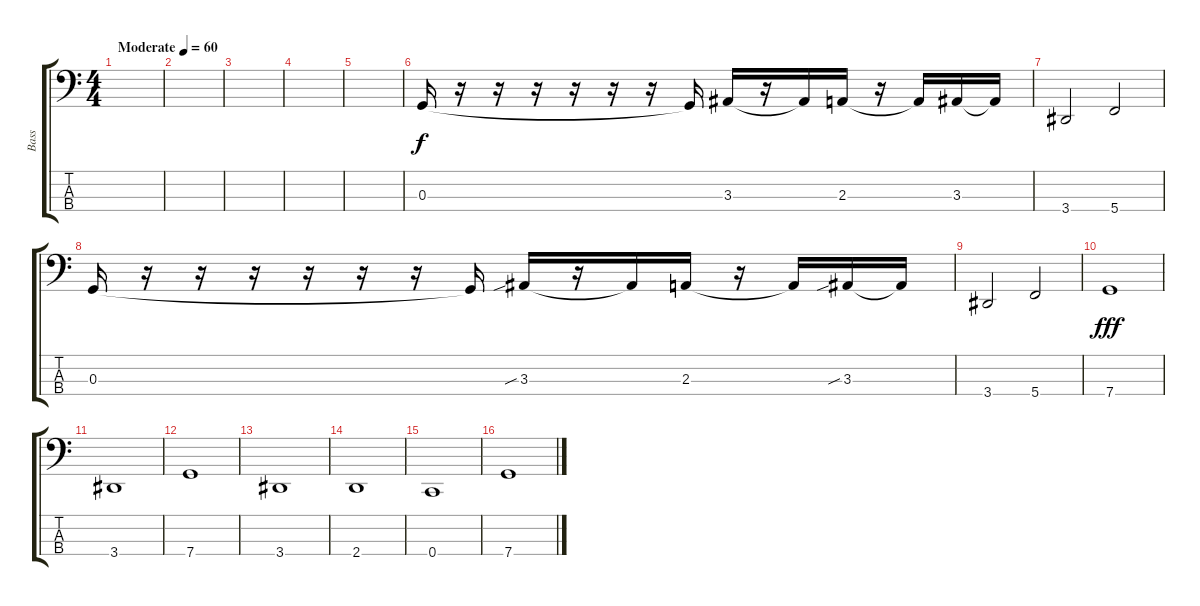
\track ("Bass" "Bass") {instrument electricbasspick}
\staff {score tabs}
\tuning (F2 C2 G1 C1) {hide}
\ts (4 4)
\tempo (60 "Moderate")
\clef f4
\ks c
|
|
|
|
|
0.3.16{volume 10} r.16 r.16 r.16 r.16 r.16 r.16 0.3{t}.16 3.3.16 r.16 3.3{t}.16 2.3.16 r.16 2.3{t}.16 3.3.16 3.3{t}.16 |
3.4.2 5.4.2 |
0.3.16 r.16 r.16 r.16 r.16 r.16 r.16 0.3{t}.16 3.3{sib}.16 r.16 3.3{t}.16 2.3.16 r.16 2.3{t}.16 3.3{sib}.16 3.3{t}.16 |
3.4.2 5.4.2 |
7.4.1{dy fff} |
3.4.1 |
7.4.1 |
3.4.1 |
2.4.1 |
0.4.1 |
7.4.1
